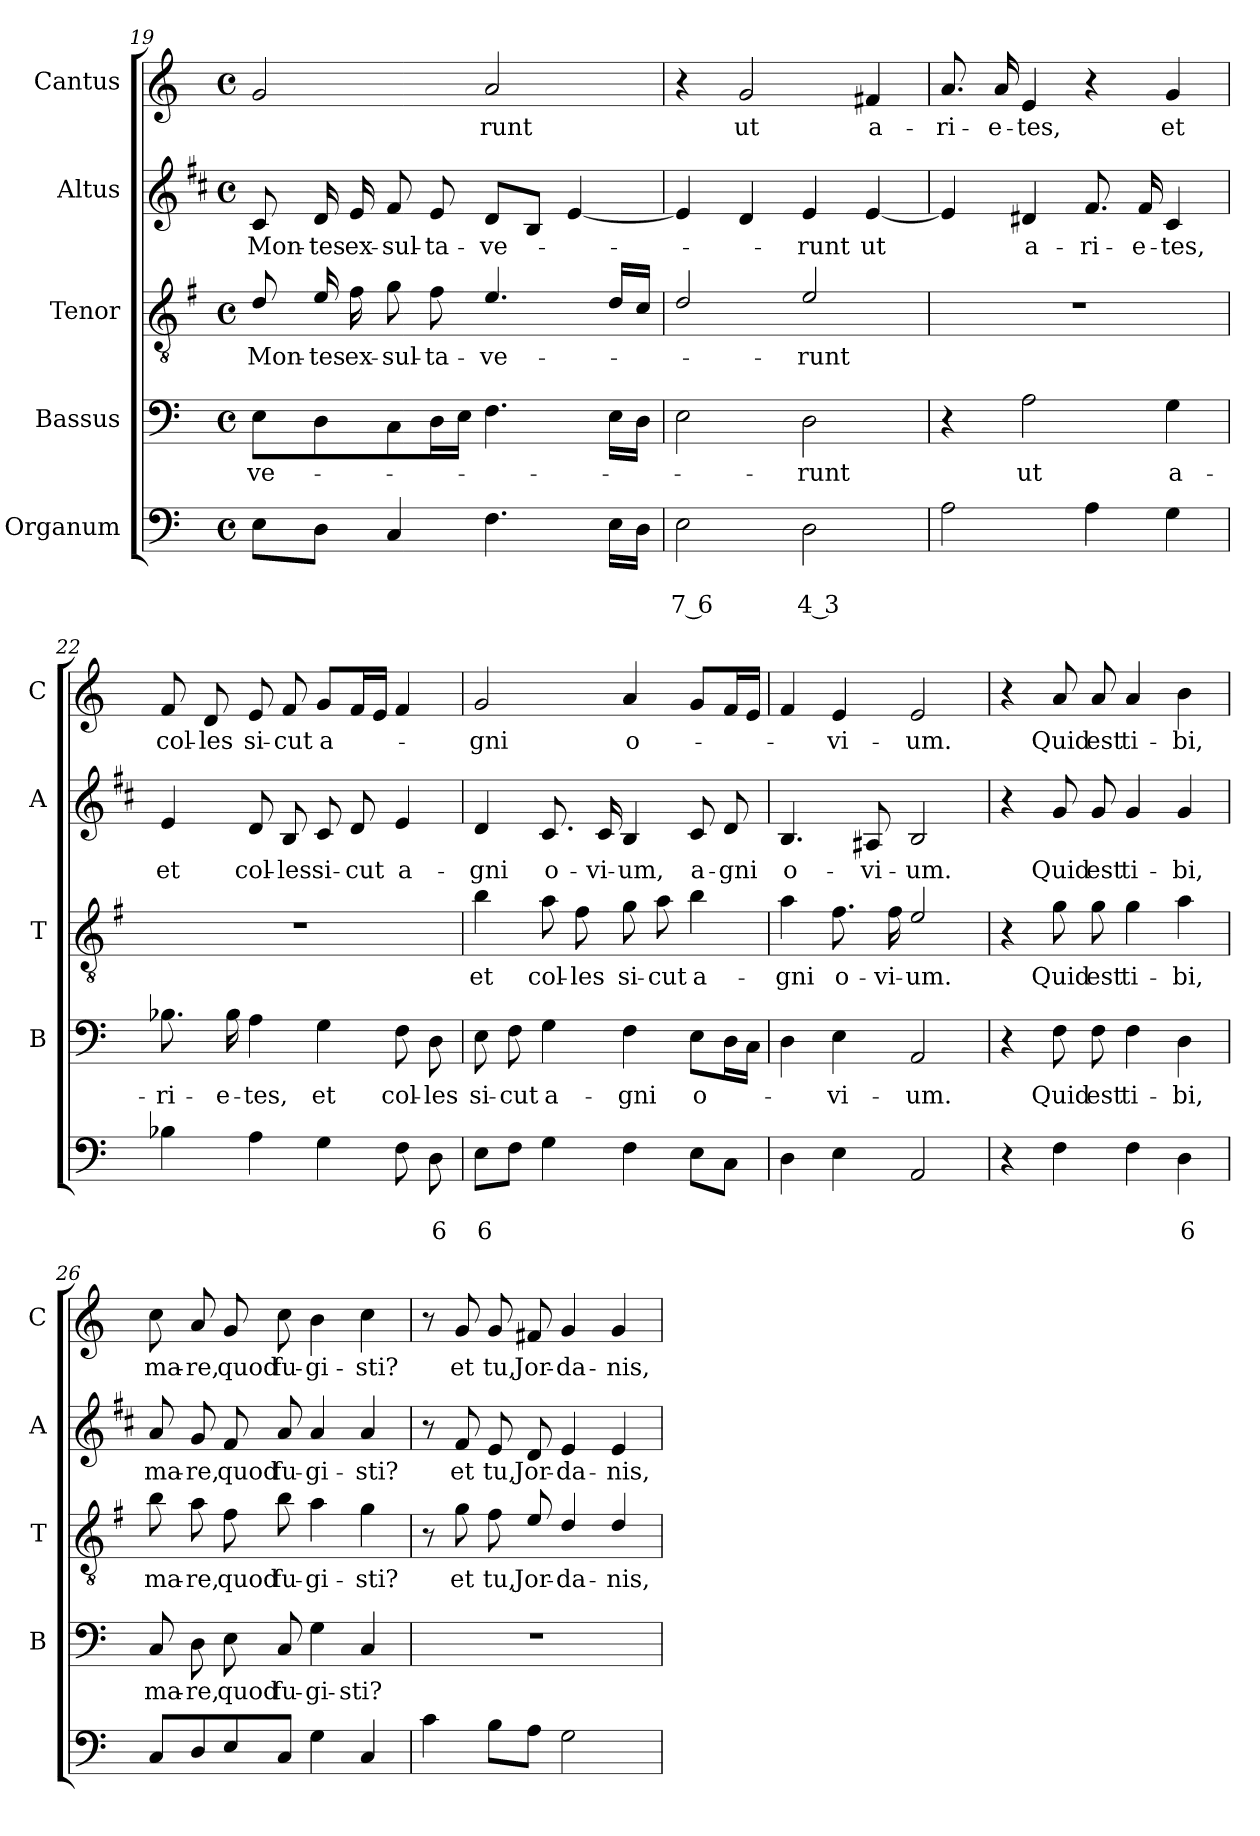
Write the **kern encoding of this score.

**kern	**text	**text	**kern	**text	**kern	**text	**kern	**text	**kern	**text
*part5	*part5	*part5	*part4	*part4	*part3	*part3	*part2	*part2	*part1	*part1
*staff5	*staff5	*staff5	*staff4	*staff4	*staff3	*staff3	*staff2	*staff2	*staff1	*staff1
*I"Organum	*	*	*I"Bassus	*	*I"Tenor	*	*I"Altus	*	*I"Cantus	*
*	*	*	*I'B	*	*I'T	*	*I'A	*	*I'C	*
*clefF4	*	*	*clefF4	*	*clefGv2	*	*clefG2	*	*clefG2	*
*	*	*	*	*	*ITrd4c7	*	*ITrd1c2	*	*	*
*k[]	*	*	*k[]	*	*k[]	*	*k[]	*	*k[]	*
*C:	*	*	*C:	*	*C:	*	*C:	*	*C:	*
*M4/4	*	*	*M4/4	*	*M4/4	*	*M4/4	*	*M4/4	*
*met(c)	*	*	*met(c)	*	*met(c)	*	*met(c)	*	*met(c)	*
=19	=19	=19	=19	=19	=19	=19	=19	=19	=19	=19
!	!	!	!	!LO:LY:b	!	!LO:LY:b	!	!LO:LY:b	!	!
8E\L	.	.	8E\L	-ve-	8G/	Mon-	8B/	Mon-	2g/	.
!	!	!	!	!	!	!LO:LY:b	!	!LO:LY:b	!	!
8D\J	.	.	8D\	.	16A/	-tes	16c/	-tes	.	.
!	!	!	!	!	!	!LO:LY:b	!	!LO:LY:b	!	!
.	.	.	.	.	16B\	ex-	16d/	ex-	.	.
!	!	!	!	!	!	!LO:LY:b	!	!LO:LY:b	!	!
4C/	.	.	8C\	.	8c\	-sul-	8e/	-sul-	.	.
!	!	!	!	!	!	!LO:LY:b	!	!LO:LY:b	!	!
.	.	.	16D\L	.	8B\	-ta-	8d/	-ta-	.	.
.	.	.	16E\JJ	.	.	.	.	.	.	.
!	!	!	!	!	!	!LO:LY:b	!	!LO:LY:b	!	!LO:LY:b
4.F\	.	.	4.F\	.	4.A/	-ve-	8c/L	-ve-	2a/	-runt
.	.	.	.	.	.	.	8A/J	.	.	.
.	.	.	.	.	.	.	[4d/	.	.	.
16E\LL	.	.	16E\LL	.	16G/LL	.	.	.	.	.
16D\JJ	.	.	16D\JJ	.	16F/JJ	.	.	.	.	.
=20	=20	=20	=20	=20	=20	=20	=20	=20	=20	=20
!	!	!LO:LY:b	!	!	!	!	!	!	!	!
2E\	.	7 6	2E\	.	2G/	.	4d/]	.	4r	.
!	!	!	!	!	!	!	!	!	!	!LO:LY:b
.	.	.	.	.	.	.	4c/	.	2g/	ut
!	!	!LO:LY:b	!	!LO:LY:b	!	!LO:LY:b	!	!LO:LY:b	!	!
2D\	.	4 3	2D\	-runt	2A/	-runt	4d/	-runt	.	.
!	!	!	!	!	!	!	!	!LO:LY:b	!	!LO:LY:b
.	.	.	.	.	.	.	[4d/	ut	4f#X/	a-
=21	=21	=21	=21	=21	=21	=21	=21	=21	=21	=21
!	!	!	!	!	!	!	!	!	!	!LO:LY:b
2A\	.	.	4r	.	1r	.	4d/]	.	8.a/	-ri-
!	!	!	!	!	!	!	!	!	!	!LO:LY:b
.	.	.	.	.	.	.	.	.	16a/	-e-
!	!	!	!	!LO:LY:b	!	!	!	!LO:LY:b	!	!LO:LY:b
.	.	.	2A\	ut	.	.	4c#X/	a-	4e/	-tes,
!	!	!	!	!	!	!	!	!LO:LY:b	!	!
4A\	.	.	.	.	.	.	8.e/	-ri-	4r	.
!	!	!	!	!	!	!	!	!LO:LY:b	!	!
.	.	.	.	.	.	.	16e/	-e-	.	.
!	!	!	!	!LO:LY:b	!	!	!	!LO:LY:b	!	!LO:LY:b
4G\	.	.	4G\	a-	.	.	4B/	-tes,	4g/	et
!!LO:LB:g=z
=22	=22	=22	=22	=22	=22	=22	=22	=22	=22	=22
!	!	!	!	!LO:LY:b	!	!	!	!LO:LY:b	!	!LO:LY:b
4B-X\	.	.	8.B-X\	-ri-	1r	.	4d/	et	8f/	col-
!	!	!	!	!	!	!	!	!	!	!LO:LY:b
.	.	.	.	.	.	.	.	.	8d/	-les
!	!	!	!	!LO:LY:b	!	!	!	!	!	!
.	.	.	16B-\	-e-	.	.	.	.	.	.
!	!	!	!	!LO:LY:b	!	!	!	!LO:LY:b	!	!LO:LY:b
4A\	.	.	4A\	-tes,	.	.	8c/	col-	8e/	si-
!	!	!	!	!	!	!	!	!LO:LY:b	!	!LO:LY:b
.	.	.	.	.	.	.	8A/	-les	8f/	-cut
!	!	!	!	!LO:LY:b	!	!	!	!LO:LY:b	!	!LO:LY:b
4G\	.	.	4G\	et	.	.	8B/	si-	8g/L	a-
!	!	!	!	!	!	!	!	!LO:LY:b	!	!
.	.	.	.	.	.	.	8c/	-cut	16f/L	.
.	.	.	.	.	.	.	.	.	16e/JJ	.
!	!	!	!	!LO:LY:b	!	!	!	!LO:LY:b	!	!
8F\	.	.	8F\	col-	.	.	4d/	a-	4f/	.
!	!	!LO:LY:b	!	!LO:LY:b	!	!	!	!	!	!
8D\	.	6	8D\	-les	.	.	.	.	.	.
=23	=23	=23	=23	=23	=23	=23	=23	=23	=23	=23
!	!	!LO:LY:b	!	!LO:LY:b	!	!LO:LY:b	!	!LO:LY:b	!	!LO:LY:b
8E\L	.	6	8E\	si-	4e\	et	4c/	-gni	2g/	-gni
!	!	!	!	!LO:LY:b	!	!	!	!	!	!
8F\J	.	.	8F\	-cut	.	.	.	.	.	.
!	!	!	!	!LO:LY:b	!	!LO:LY:b	!	!LO:LY:b	!	!
4G\	.	.	4G\	a-	8d\	col-	8.B/	o-	.	.
!	!	!	!	!	!	!LO:LY:b	!	!	!	!
.	.	.	.	.	8B\	-les	.	.	.	.
!	!	!	!	!	!	!	!	!LO:LY:b	!	!
.	.	.	.	.	.	.	16B/	-vi-	.	.
!	!	!	!	!LO:LY:b	!	!LO:LY:b	!	!LO:LY:b	!	!LO:LY:b
4F\	.	.	4F\	-gni	8c\	si-	4A/	-um,	4a/	o-
!	!	!	!	!	!	!LO:LY:b	!	!	!	!
.	.	.	.	.	8d\	-cut	.	.	.	.
!	!	!	!	!LO:LY:b	!	!LO:LY:b	!	!LO:LY:b	!	!
8E\L	.	.	8E\L	o-	4e\	a-	8B/	a-	8g/L	.
!	!	!	!	!	!	!	!	!LO:LY:b	!	!
8C\J	.	.	16D\L	.	.	.	8c/	-gni	16f/L	.
.	.	.	16C\JJ	.	.	.	.	.	16e/JJ	.
=24	=24	=24	=24	=24	=24	=24	=24	=24	=24	=24
!	!	!	!	!	!	!LO:LY:b	!	!LO:LY:b	!	!
4D\	.	.	4D\	.	4d\	-gni	4.A/	o-	4f/	.
!	!	!	!	!LO:LY:b	!	!LO:LY:b	!	!	!	!LO:LY:b
4E\	.	.	4E\	-vi-	8.B\	o-	.	.	4e/	-vi-
!	!	!	!	!	!	!	!	!LO:LY:b	!	!
.	.	.	.	.	.	.	8G#X/	-vi-	.	.
!	!	!	!	!	!	!LO:LY:b	!	!	!	!
.	.	.	.	.	16B\	-vi-	.	.	.	.
!	!	!	!	!LO:LY:b	!	!LO:LY:b	!	!LO:LY:b	!	!LO:LY:b
2AA/	.	.	2AA/	-um.	2A/	-um.	2A/	-um.	2e/	-um.
=25	=25	=25	=25	=25	=25	=25	=25	=25	=25	=25
4r	.	.	4r	.	4r	.	4r	.	4r	.
!	!	!	!	!LO:LY:b	!	!LO:LY:b	!	!LO:LY:b	!	!LO:LY:b
4F\	.	.	8F\	Quid	8c\	Quid	8f/	Quid	8a/	Quid
!	!	!	!	!LO:LY:b	!	!LO:LY:b	!	!LO:LY:b	!	!LO:LY:b
.	.	.	8F\	est	8c\	est	8f/	est	8a/	est
!	!	!	!	!LO:LY:b	!	!LO:LY:b	!	!LO:LY:b	!	!LO:LY:b
4F\	.	.	4F\	ti-	4c\	ti-	4f/	ti-	4a/	ti-
!	!	!LO:LY:b	!	!LO:LY:b	!	!LO:LY:b	!	!LO:LY:b	!	!LO:LY:b
4D\	.	6	4D\	-bi,	4d\	-bi,	4f/	-bi,	4b\	-bi,
=26	=26	=26	=26	=26	=26	=26	=26	=26	=26	=26
!	!	!	!	!LO:LY:b	!	!LO:LY:b	!	!LO:LY:b	!	!LO:LY:b
8C/L	.	.	8C/	ma-	8e\	ma-	8g/	ma-	8cc\	ma-
!	!	!	!	!LO:LY:b	!	!LO:LY:b	!	!LO:LY:b	!	!LO:LY:b
8D/	.	.	8D\	-re,	8d\	-re,	8f/	-re,	8a/	-re,
!	!	!	!	!LO:LY:b	!	!LO:LY:b	!	!LO:LY:b	!	!LO:LY:b
8E/	.	.	8E\	quod	8B\	quod	8e/	quod	8g/	quod
!	!	!	!	!LO:LY:b	!	!LO:LY:b	!	!LO:LY:b	!	!LO:LY:b
8C/J	.	.	8C/	fu-	8e\	fu-	8g/	fu-	8cc\	fu-
!	!	!	!	!LO:LY:b	!	!LO:LY:b	!	!LO:LY:b	!	!LO:LY:b
4G\	.	.	4G\	-gi-	4d\	-gi-	4g/	-gi-	4b\	-gi-
!	!	!	!	!LO:LY:b	!	!LO:LY:b	!	!LO:LY:b	!	!LO:LY:b
4C/	.	.	4C/	-sti?	4c\	-sti?	4g/	-sti?	4cc\	-sti?
!!LO:PB:g=z
=27	=27	=27	=27	=27	=27	=27	=27	=27	=27	=27
4c\	.	.	1r	.	8r	.	8r	.	8r	.
!	!	!	!	!	!	!LO:LY:b	!	!LO:LY:b	!	!LO:LY:b
.	.	.	.	.	8c\	et	8e/	et	8g/	et
!	!	!	!	!	!	!LO:LY:b	!	!LO:LY:b	!	!LO:LY:b
8B\L	.	.	.	.	8B\	tu,	8d/	tu,	8g/	tu,
!	!	!	!	!	!	!LO:LY:b	!	!LO:LY:b	!	!LO:LY:b
8A\J	.	.	.	.	8A/	Jor-	8c/	Jor-	8f#X/	Jor-
!	!	!	!	!	!	!LO:LY:b	!	!LO:LY:b	!	!LO:LY:b
2G\	.	.	.	.	4G/	-da-	4d/	-da-	4g/	-da-
!	!	!	!	!	!	!LO:LY:b	!	!LO:LY:b	!	!LO:LY:b
.	.	.	.	.	4G/	-nis,	4d/	-nis,	4g/	-nis,
=	=	=	=	=	=	=	=	=	=	=
*-	*-	*-	*-	*-	*-	*-	*-	*-	*-	*-
